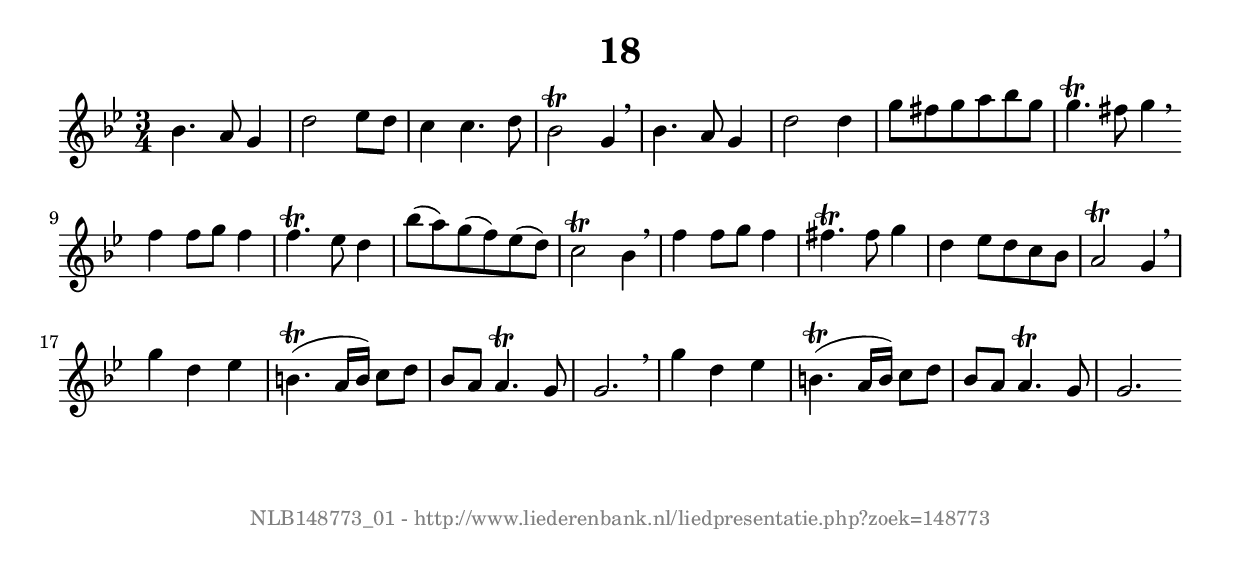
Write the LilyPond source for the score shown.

%
% produced by wce2krn 1.64 (7 June 2014)
%
\version"2.16"
#(append! paper-alist '(("long" . (cons (* 210 mm) (* 2000 mm)))))
#(set-default-paper-size "long")
sb = {\breathe}
mBreak = {\breathe }
bBreak = {\breathe }
x = {\once\override NoteHead #'style = #'cross }
gl=\glissando
itime={\override Staff.TimeSignature #'stencil = ##f }
ficta = {\once\set suggestAccidentals = ##t}
fine = {\once\override Score.RehearsalMark #'self-alignment-X = #1 \mark \markup {\italic{Fine}}}
dc = {\once\override Score.RehearsalMark #'self-alignment-X = #1 \mark \markup {\italic{D.C.}}}
dcf = {\once\override Score.RehearsalMark #'self-alignment-X = #1 \mark \markup {\italic{D.C. al Fine}}}
dcc = {\once\override Score.RehearsalMark #'self-alignment-X = #1 \mark \markup {\italic{D.C. al Coda}}}
ds = {\once\override Score.RehearsalMark #'self-alignment-X = #1 \mark \markup {\italic{D.S.}}}
dsf = {\once\override Score.RehearsalMark #'self-alignment-X = #1 \mark \markup {\italic{D.S. al Fine}}}
dsc = {\once\override Score.RehearsalMark #'self-alignment-X = #1 \mark \markup {\italic{D.S. al Coda}}}
pv = {\set Score.repeatCommands = #'((volta "1"))}
sv = {\set Score.repeatCommands = #'((volta "2"))}
tv = {\set Score.repeatCommands = #'((volta "3"))}
qv = {\set Score.repeatCommands = #'((volta "4"))}
xv = {\set Score.repeatCommands = #'((volta #f))}
\header{ tagline = ""
title = "18"
}
\score {{
\key g \minor
\relative g'
{
\set melismaBusyProperties = #'()
\time 3/4
\tempo 4=120
\override Score.MetronomeMark #'transparent = ##t
\override Score.RehearsalMark #'break-visibility = #(vector #t #t #f)
bes4. a8 g4 d'2 es8 d c4 c4. d8 bes2^\trill g4 \sb bes4. a8 g4 d'2 d4 g8 fis g a bes g g4.^\trill fis8 g4 \bar ":|:" \bBreak
f4 f8 g f4 f4.^\trill es8 d4 bes'8( a) g( f) es( d) c2^\trill bes4 \sb f' f8 g f4 fis4.^\trill fis8 g4 d es8 d c bes a2^\trill g4 \mBreak \bar "|"
g'4 d es b4.(^\trill a16 b) c8 d bes a a4.^\trill g8 g2. \sb g'4 d es b4.(^\trill a16 b) c8 d bes a a4.^\trill g8 g2. \bar ":|"
 }}
 \midi { }
 \layout {
            indent = 0.0\cm
}
}
\markup { \vspace #0 } \markup { \with-color #grey \fill-line { \center-column { \smaller "NLB148773_01 - http://www.liederenbank.nl/liedpresentatie.php?zoek=148773" } } }
